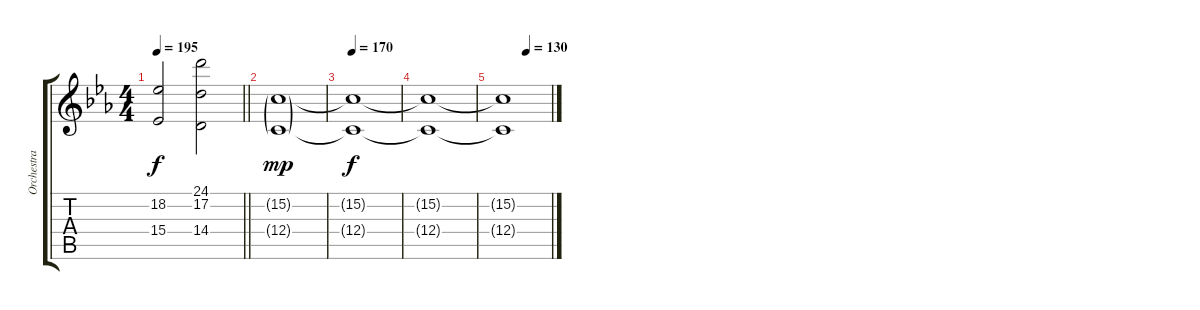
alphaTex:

\track ("Orchestra" "Orchestra") {instrument stringensemble1}
\staff {score tabs}
\tuning (D4 A3 F3 C3 G2 C2) {hide}
\ts (4 4)
\tempo 195
\clef g2
\barLineRight lightlight
\ks cminor
(18.2 15.4).2{dy f} (24.1 17.2 14.4).2 |
(15.2{g} 12.4{g}).1{dy mp} |
\tempo 170
(15.2{t} 12.4{t}).1{dy f} |
(15.2{t} 12.4{t}).1 |
\tempo (130 0.5)
(15.2{t} 12.4{t}).1
